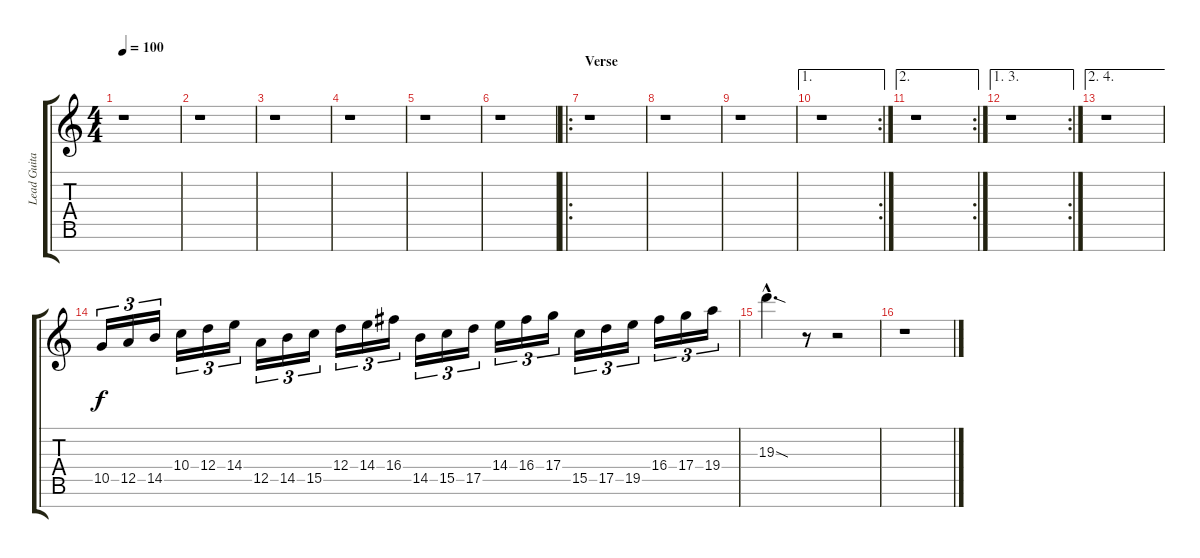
\track ("Lead Guitar" "Lead Guita") {instrument overdrivenguitar}
\staff {score tabs}
\tuning (E4 B3 G3 D3 A2 E2 B1) {hide}
\ts (4 4)
\tempo 100
\clef g2
\ks c
r.1{dy f} |
r.1 |
r.1 |
r.1 |
r.1 |
r.1 |
\ro
\section ("" "Verse")
r.1 |
r.1 |
r.1 |
\ae 1
\rc 2
r.1 |
\ae 2
\rc 2
r.1 |
\ae (1 3)
\rc 2
r.1 |
\ae (2 4)
r.1 |
10.5.16{tu (3 2)} 12.5.16{tu (3 2)} 14.5.16{tu (3 2)} 10.4.16{tu (3 2)} 12.4.16{tu (3 2)} 14.4.16{tu (3 2)} 12.5.16{tu (3 2)} 14.5.16{tu (3 2)} 15.5.16{tu (3 2)} 12.4.16{tu (3 2)} 14.4.16{tu (3 2)} 16.4.16{tu (3 2)} 14.5.16{tu (3 2)} 15.5.16{tu (3 2)} 17.5.16{tu (3 2)} 14.4.16{tu (3 2)} 16.4.16{tu (3 2)} 17.4.16{tu (3 2)} 15.5.16{tu (3 2)} 17.5.16{tu (3 2)} 19.5.16{tu (3 2)} 16.4.16{tu (3 2)} 17.4.16{tu (3 2)} 19.4.16{tu (3 2)} |
19.3{sod hac}.4{d} r.8 r.2 |
r.1
